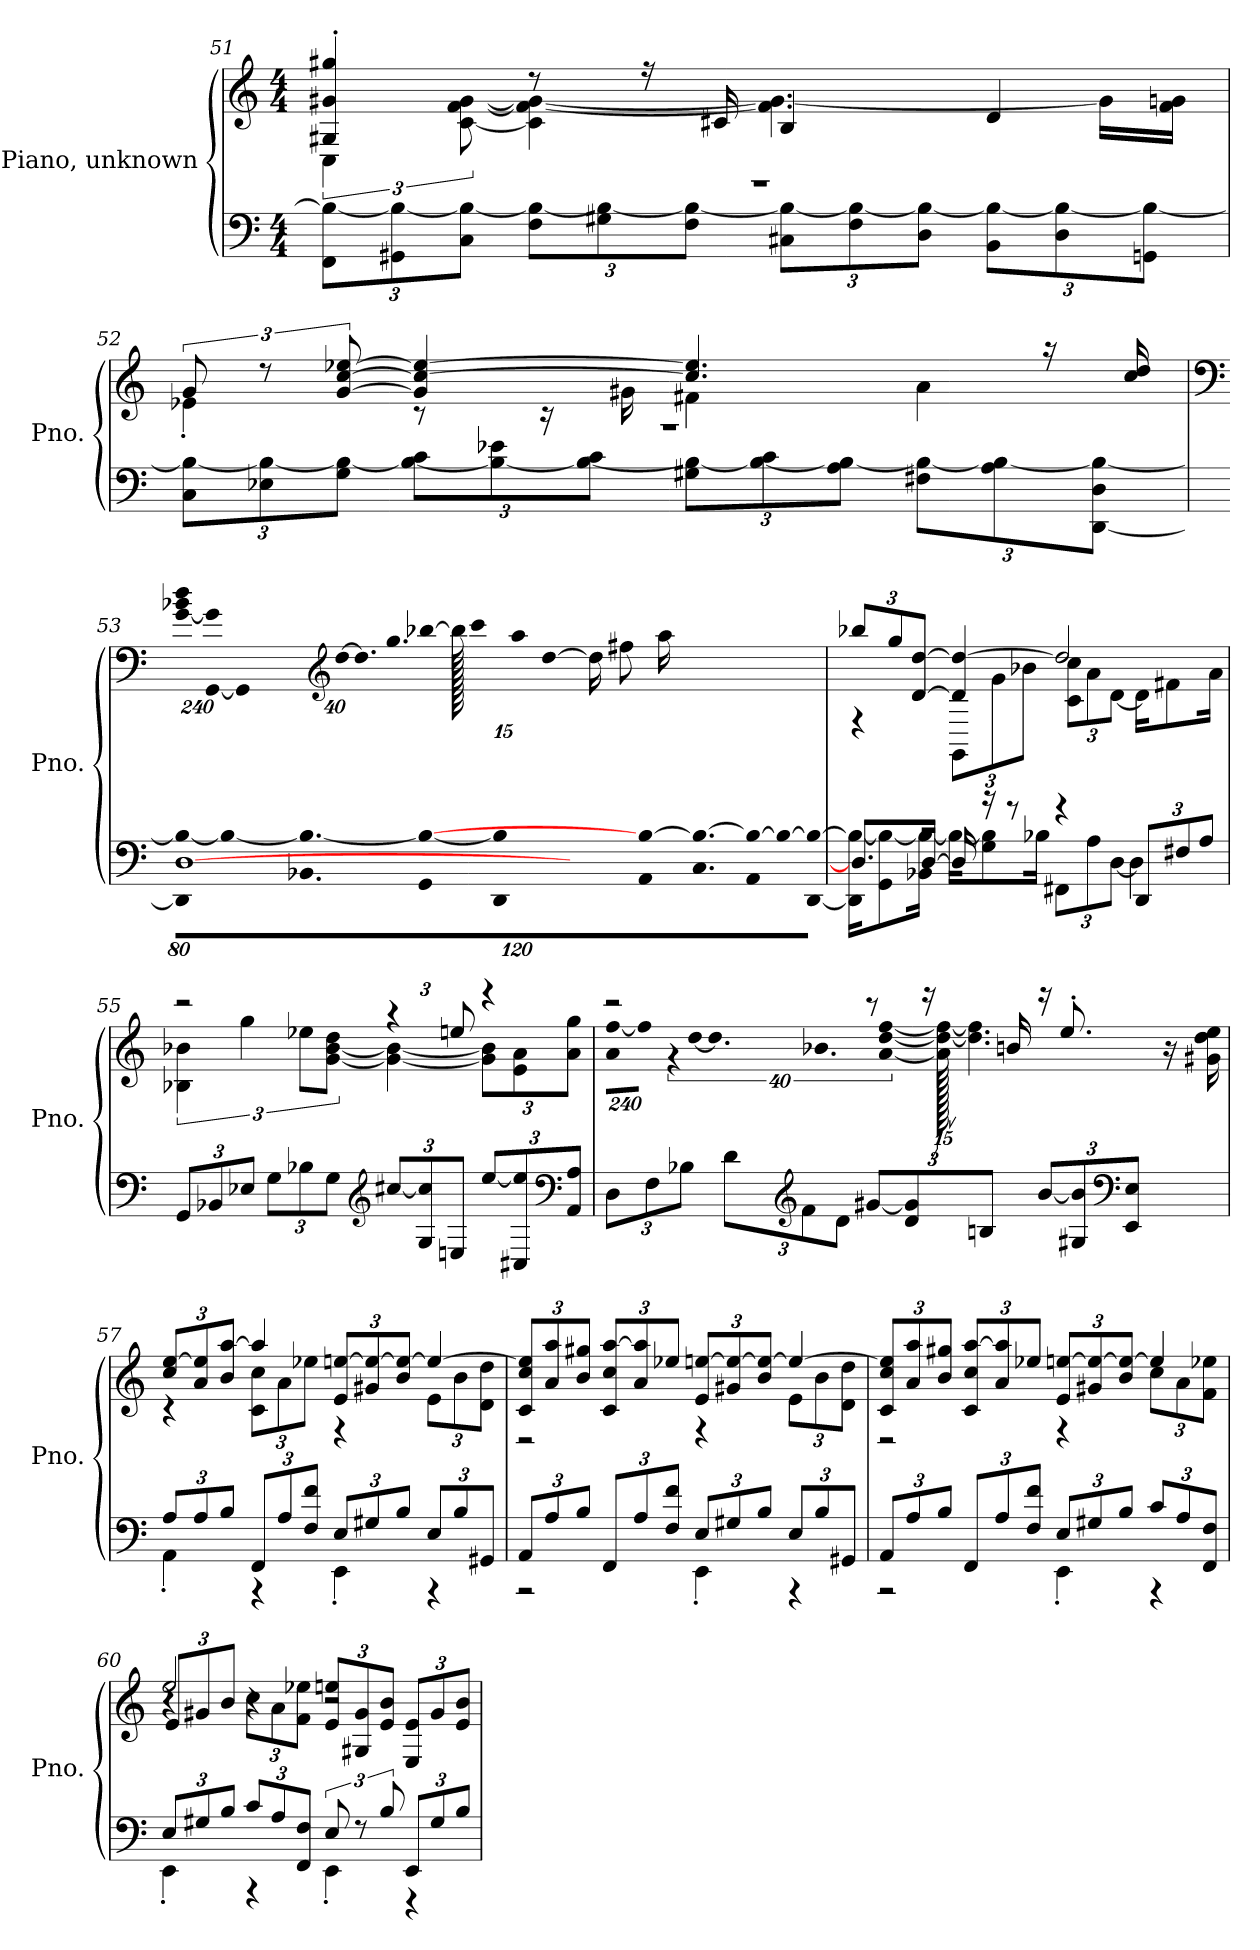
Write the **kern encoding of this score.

**kern	**kern
*part1	*part1
*staff2	*staff1
*I"Piano, unknown	*
*I'Pno.	*
!!LO:LB:g=z
*clefF4	*clefG2
*k[]	*k[]
*M4/4	*M4/4
=51	=51
*^	*
*	*Xbrackettup	*
*	*	*^
1r	12FF\ 12B-\_L	4G#X/' 4g#X/' 4gg#X/'	6C\
.	12GG#X\ 12B-\_	.	.
.	12C\ 12B-\_J	.	[12c\ [12f\ [12g#\
.	12F\ 12B-\_L	8r	4c\] 4f\_ 4g#\_
.	12G#X\ 12B-\_	.	.
.	.	16r	.
.	12F\ 12B-\_J	.	.
.	.	16c#X/	.
.	12C#X\ 12B-\_L	4B/	4.f\] 4.g#\_
.	12F\ 12B-\_	.	.
.	12D\ 12B-\_J	.	.
.	12BB\ 12B-\_L	4d/	.
.	12D\ 12B-\_	.	.
.	.	.	16g#\LL]
.	12GGn\ 12B-\_J	.	.
.	.	.	16f\ 16gn\JJ
!!LO:LB:g=z	!!
=52	=52	=52	=52
1r	12C\ 12B-\_L	12g/	4e-X'\
.	12E-X\ 12B-\_	12r	.
.	12G\ 12B-\_J	[12g/ [12cc/ [12ee-X/	.
.	12B-\_ 12c\L	4g/] 4cc/_ 4ee-/_	8r
.	12B-\_ 12e-X\	.	.
.	.	.	16r
.	12B-\_ 12c\J	.	.
.	.	.	16g#X\
.	12G#X\ 12B-\_L	4.cc/] 4.ee-/]	4f#X\
.	12B-\_ 12c\	.	.
.	12A\ 12B-\_J	.	.
.	12F#X\ 12B-\_L	.	4a\
.	12A\ 12B-\_	.	.
.	.	16r	.
.	[12DD\ 12D\ 12B-\_J	.	.
.	.	16cc/ 16dd/	.
*	*	*v	*v
!!LO:LB:g=z
=53	=53	=53
*	*	*clefF4
!	!LO:N:vis=8	!
*	*	*Xbrackettup
!	!	!LO:N:vis=16
[1D	640%71DD\] 640%71B-\_L	[1920%137g\ 1920%137b-X\ 1920%137dd\LL
!	!	!LO:N:vis=16
.	.	[1920%137GG\ 1920%137g\]
!	!LO:N:vis=16	!
.	1920%107B-\K_	.
!	!	!LO:N:vis=32
.	.	640%23GG\L]
.	9.BB-X\ 9.B-\_	.
*	*	*clefG2
!	!	!LO:N:vis=32
.	.	[640%23dd\J
!	!	!LO:N:vis=16.
.	.	960%103dd\]
!	!	!LO:N:vis=16.
.	.	960%103gg\
!	!LO:N:vis=8	!
.	640%71GG\ 640%71B-\_	.
.	.	[240%17bb-X\J
!	!LO:N:vis=8	!
.	640%71DD\ 640%71B-\_	.
.	.	1920bb-\]
.	.	12ccc\L
.	1920ryy	.
!	!LO:N:vis=8	!
.	640%71AA\ 640%71B-\_	.
.	.	12aa\
.	9.C\ 9.B-\_	.
.	.	[12dd\J
.	.	16dd\KL]
.	.	8ff#X\
!	!LO:N:vis=16	!
.	1920%107AA\ 1920%107B-\_L	.
!	!LO:N:vis=16	!
.	1920%107B-\_	.
.	.	16aa\Jk
!	!LO:N:vis=16	!
.	[1920%107DD\ 1920%107B-\_JJ	.
1920ryy	.	.
!!LO:LB:g=z
=54	=54	=54
*	*	*^
8.D/L]	16DD\] 16B-\_KL	12bb-X/L	4r
.	8GG\ 8B-\_	.	.
.	.	12gg/	.
.	.	[12d/ [12dd/J	.
[16D/Jk	16BB-X\ 16B-\_Jk	.	.
16D/]	16B-\KL_	4d/] 4dd/_	12GG\L
16r	8G\ 8B-\]	.	.
.	.	.	12g\
8r	.	.	.
.	.	.	12b-X\J
.	16B-X\Jk	.	.
4r	12FF#X\L	2dd/]	12c\ 12cc\L
.	12A\	.	12a\
.	[12D\J	.	[12d\J
12DD/L	4D\]	.	16d\KL]
.	.	.	8f#X\
12F#X/	.	.	.
12A/J	.	.	.
.	.	.	16a\Jk
*v	*v	*	*
=55	=55	=55
*	*	*brackettup
12GG/L	2r	6B-X\ 6b-X\
12BB-X/	.	.
12E-X/J	.	6gg\
12G\L	.	.
12B-X\	.	12ee-X\L
12G\J	.	[12g\ [12b-\ 12dd\J
*clefG2	*	*
[12cc#X/L	6r	4g\_ 4b-\_
12G/ 12cc#/]	.	.
12En/J	12een/	.
*	*	*Xbrackettup
[12ee/L	4r	12g\] 12b-\]L
12C#X/ 12ee/]	.	12e\ 12a\
*clefF4	*	*
12AA/ 12A/J	.	12a\ 12gg\J
!!LO:LB:g=z	!!
=56	=56	=56
*	*	*brackettup
!	!	!LO:N:vis=16
12D\L	2r	1920%137a\ [1920%137ff\LL
!	!	!LO:N:vis=16
.	.	1920%137ff\JJ]
12F\	.	.
!	!	!LO:N:vis=32
.	.	640%23r
12B-X\J	.	.
!	!	!LO:N:vis=32
.	.	[640%23dd\KLL
!	!	!LO:N:vis=16.
.	.	960%103dd\]
12d\L	.	.
!	!	!LO:N:vis=16.
.	.	960%103b-X\
*clefG2	*	*
12f\	.	.
12d\J	.	.
.	.	[240%17a\ [240%17dd\ [240%17ff\J
[12g#X/L	8r	1920a\] 1920dd\_ 1920ff\_
.	.	4.dd\] 4.ff\]
12d/ 12g#/]	.	.
.	16r	.
12Bn/J	.	.
.	16bn/	.
[12b/L	16r	.
.	8.ee'/	.
12G#X/ 12b/]	.	.
.	.	16r
*clefF4	*	*
12EE/ 12E/J	.	.
.	.	16g#X\ 16dd\ 16ee\
1920ryy	1920ryy	.
=57	=57	=57
*^	*	*
*	*	*Xbrackettup	*
12A/L	4AA'\	12cc/ [12ee/L	4r
12A/	.	12a/ 12ee/]	.
12B/J	.	12b/ [12aa/J	.
12FF/L	4r	4aa/]	12c\ 12cc\L
12A/	.	.	12a\
12F/ 12f/J	.	.	12ee-X\J
12E/L	4EE'\	12e/ [12een/L	4r
12G#X/	.	12g#X/ 12ee/_	.
12B/J	.	12b/ 12ee/_J	.
12E/L	4r	4ee/_	12e\L
12B/	.	.	12b\
12GG#X/J	.	.	12d\ 12dd\J
!!LO:PB:g=z	!!
=58	=58	=58	=58
12AA/L	2r	12c/ 12cc/ 12ee/]L	2r
12A/	.	12a/ 12aa/	.
12B/J	.	12b/ 12gg#X/J	.
12FF/L	.	12c/ 12cc/ [12aa/L	.
12A/	.	12a/ 12aa/]	.
12F/ 12f/J	.	12ee-X/J	.
12E/L	4EE'\	12e/ [12een/L	4r
12G#X/	.	12g#X/ 12ee/_	.
12B/J	.	12b/ 12ee/_J	.
12E/L	4r	4ee/_	12e\L
12B/	.	.	12b\
12GG#X/J	.	.	12d\ 12dd\J
=59	=59	=59	=59
12AA/L	2r	12c/ 12cc/ 12ee/]L	2r
12A/	.	12a/ 12aa/	.
12B/J	.	12b/ 12gg#X/J	.
12FF/L	.	12c/ 12cc/ [12aa/L	.
12A/	.	12a/ 12aa/]	.
12F/ 12f/J	.	12ee-X/J	.
12E/L	4EE'\	12e/ [12een/L	4r
12G#X/	.	12g#X/ 12ee/_	.
12B/J	.	12b/ 12ee/_J	.
12c/L	4r	4ee/]	12cc\L
12A/	.	.	12a\
12FF/ 12F/J	.	.	12f\ 12ee-X\J
!!LO:LB:g=z
=60	=60	=60	=60
*	*	*	*^
12E/L	4EE'\	2ee/	4r	12e/L
12G#X/	.	.	.	12g#X/
12B/J	.	.	.	12b/J
12c/L	4r	.	12cc\L	4r
12A/	.	.	12a\	.
12FF/ 12F/J	.	.	12f\ 12ee-X\J	.
*brackettup	*	*	*	*
12E/	4EE'\	2r	2r	12e/ 12een/L
12r	.	.	.	12G#X/ 12g#/
12B/	.	.	.	12e/ 12b/J
*Xbrackettup	*	*	*	*
12EE/L	4r	.	.	12E/ 12e/L
12G#/	.	.	.	12g#/
12B/J	.	.	.	12e/ 12b/J
*v	*v	*	*	*
*	*v	*v	*v
=	=
*-	*-
